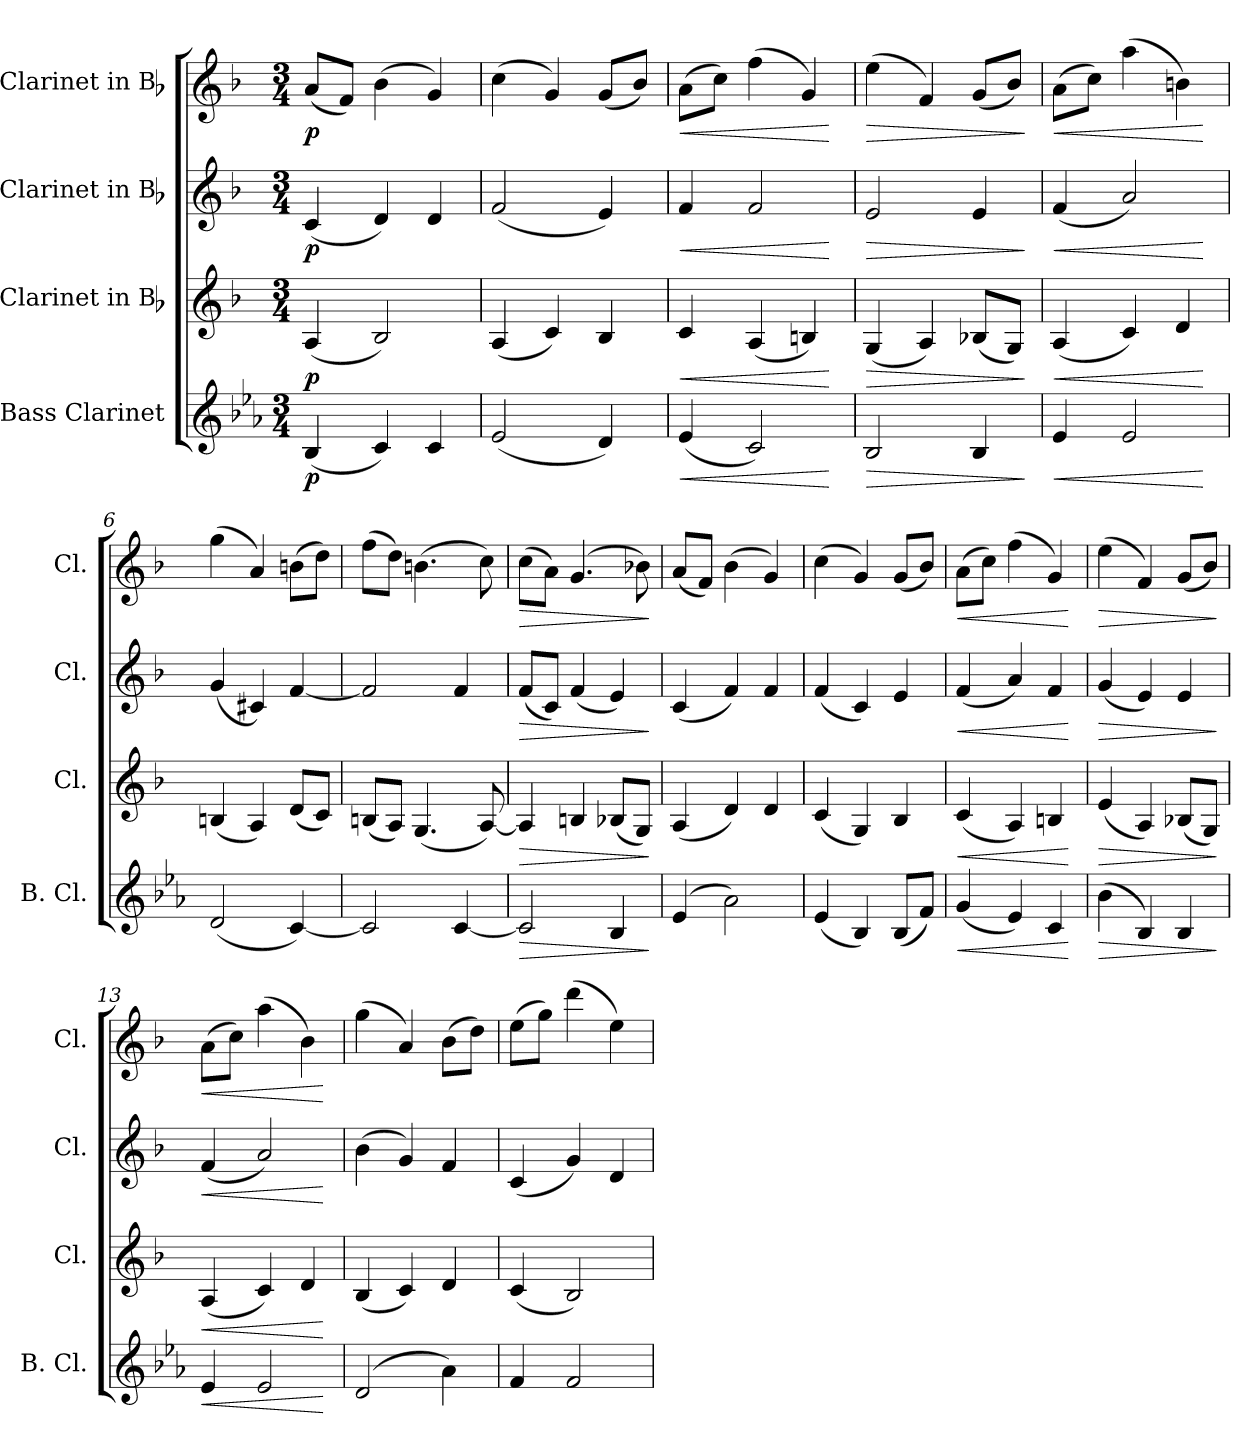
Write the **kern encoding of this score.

**kern	**dynam	**kern	**dynam	**kern	**dynam	**kern	**dynam
*part4	*part4	*part3	*part3	*part2	*part2	*part1	*part1
*staff4	*staff4	*staff3	*staff3	*staff2	*staff2	*staff1	*staff1
*I"Bass Clarinet	*	*I"Clarinet in Bb	*	*I"Clarinet in Bb	*	*I"Clarinet in Bb	*
*I'B. Cl.	*	*I'Cl.	*	*I'Cl.	*	*I'Cl.	*
*clefG2	*	*clefG2	*	*clefG2	*	*clefG2	*
*ITrd8c14	*	*ITrd1c2	*	*ITrd1c2	*	*ITrd1c2	*
*k[b-e-a-]	*	*k[b-e-a-]	*	*k[b-e-a-]	*	*k[b-e-a-]	*
*M3/4	*	*M3/4	*	*M3/4	*	*M3/4	*
*MM45	*	*MM45	*	*MM45	*	*MM45	*
=1	=1	=1	=1	=1	=1	=1	=1
!	!LO:DY:b	!	!LO:DY:b	!	!LO:DY:b	!	!LO:DY:b
(4BB-/	p	(4G/	p	(4B-/	p	(8g/L	p
.	.	.	.	.	.	8e-/J)	.
4C/)	.	2A-/)	.	4c/)	.	(4a-\	.
4C/	.	.	.	4c/	.	4f/)	.
=2	=2	=2	=2	=2	=2	=2	=2
(2E-/	.	(4G/	.	(2e-/	.	(4b-\	.
.	.	4B-/)	.	.	.	4f/)	.
4D/)	.	4A-/	.	4d/)	.	(8f/L	.
.	.	.	.	.	.	8a-/J)	.
=3	=3	=3	=3	=3	=3	=3	=3
!	!LO:HP:b	!	!LO:HP:b	!	!LO:HP:b	!	!LO:HP:b
(4E-/	<	4B-/	<	4e-/	<	(8g\L	<
.	.	.	.	.	.	8b-\J)	.
2C/)	.	(4G/	.	2e-/	.	(4ee-\	.
.	.	4An/)	.	.	.	4f/)	.
.	[	.	[	.	[	.	[
=4	=4	=4	=4	=4	=4	=4	=4
!	!LO:HP:b	!	!LO:HP:b	!	!LO:HP:b	!	!LO:HP:b
2BB-/	>	(4F/	>	2d/	>	(4dd\	>
.	.	4G/)	.	.	.	4e-/)	.
4BB-/	.	(8A-X/L	.	4d/	.	(8f/L	.
.	.	8F/J)	.	.	.	8a-/J)	.
.	]	.	]	.	]	.	]
=5	=5	=5	=5	=5	=5	=5	=5
!	!LO:HP:b	!	!LO:HP:b	!	!LO:HP:b	!	!LO:HP:b
4E-/	<	(4G/	<	(4e-/	<	(8g\L	<
.	.	.	.	.	.	8b-\J)	.
2E-/	.	4B-/)	.	2g/)	.	(4gg\	.
.	.	4c/	.	.	.	4an\)	.
.	[	.	[	.	[	.	[
=6	=6	=6	=6	=6	=6	=6	=6
(2D/	.	(4An/	.	(4f/	.	(4ff\	.
.	.	4G/)	.	4Bn/)	.	4g/)	.
[4C/)	.	(8c/L	.	[4e-/	.	(8an\L	.
.	.	8B-/J)	.	.	.	8cc\J)	.
!!LO:LB:g=z
=7	=7	=7	=7	=7	=7	=7	=7
2C/]	.	(8An/L	.	2e-/]	.	(8ee-\L	.
.	.	8G/J)	.	.	.	8cc\J)	.
.	.	(4.F/	.	.	.	(4.an\	.
[4C/	.	.	.	4e-/	.	.	.
.	.	[8G/)	.	.	.	8b-\)	.
=8	=8	=8	=8	=8	=8	=8	=8
!	!LO:HP:b	!	!LO:HP:b	!	!LO:HP:b	!	!LO:HP:b
2C/]	>	4G/]	>	(8e-/L	>	(8b-\L	>
.	.	.	.	8B-/J)	.	8g\J)	.
.	.	4An/	.	(4e-/	.	(4.f/	.
4BB-/	.	(8A-X/L	.	4d/)	.	.	.
.	.	8F/J)	.	.	.	8a-X\)	.
.	]	.	]	.	]	.	]
=9	=9	=9	=9	=9	=9	=9	=9
(4E-/	.	(4G/	.	(4B-/	.	(8g/L	.
.	.	.	.	.	.	8e-/J)	.
2A-\)	.	4c/)	.	4e-/)	.	(4a-\	.
.	.	4c/	.	4e-/	.	4f/)	.
=10	=10	=10	=10	=10	=10	=10	=10
(4E-/	.	(4B-/	.	(4e-/	.	(4b-\	.
4BB-/)	.	4F/)	.	4B-/)	.	4f/)	.
(8BB-/L	.	4A-/	.	4d/	.	(8f/L	.
8F/J)	.	.	.	.	.	8a-/J)	.
=11	=11	=11	=11	=11	=11	=11	=11
!	!LO:HP:b	!	!LO:HP:b	!	!LO:HP:b	!	!LO:HP:b
(4G/	<	(4B-/	<	(4e-/	<	(8g\L	<
.	.	.	.	.	.	8b-\J)	.
4E-/)	.	4G/)	.	4g/)	.	(4ee-\	.
4C/	.	4An/	.	4e-/	.	4f/)	.
.	[	.	[	.	[	.	[
=12	=12	=12	=12	=12	=12	=12	=12
!	!LO:HP:b	!	!LO:HP:b	!	!LO:HP:b	!	!LO:HP:b
(4B-\	>	(4d/	>	(4f/	>	(4dd\	>
4BB-/)	.	4G/)	.	4d/)	.	4e-/)	.
4BB-/	.	(8A-X/L	.	4d/	.	(8f/L	.
.	.	8F/J)	.	.	.	8a-/J)	.
.	]	.	]	.	]	.	]
=13	=13	=13	=13	=13	=13	=13	=13
!	!LO:HP:b	!	!LO:HP:b	!	!LO:HP:b	!	!LO:HP:b
4E-/	<	(4G/	<	(4e-/	<	(8g\L	<
.	.	.	.	.	.	8b-\J)	.
2E-/	.	4B-/)	.	2g/)	.	(4gg\	.
.	.	4c/	.	.	.	4a-\)	.
.	[	.	[	.	[	.	[
!!LO:PB:g=z
=14	=14	=14	=14	=14	=14	=14	=14
(2D/	.	(4A-/	.	(4a-\	.	(4ff\	.
.	.	4B-/)	.	4f/)	.	4g/)	.
4A-\)	.	4c/	.	4e-/	.	(8a-\L	.
.	.	.	.	.	.	8cc\J)	.
=15	=15	=15	=15	=15	=15	=15	=15
4F/	.	(4B-/	.	(4B-/	.	(8dd\L	.
.	.	.	.	.	.	8ff\J)	.
2F/	.	2A-/)	.	4f/)	.	(4ccc\	.
.	.	.	.	4c/	.	4dd\)	.
=	=	=	=	=	=	=	=
*-	*-	*-	*-	*-	*-	*-	*-
